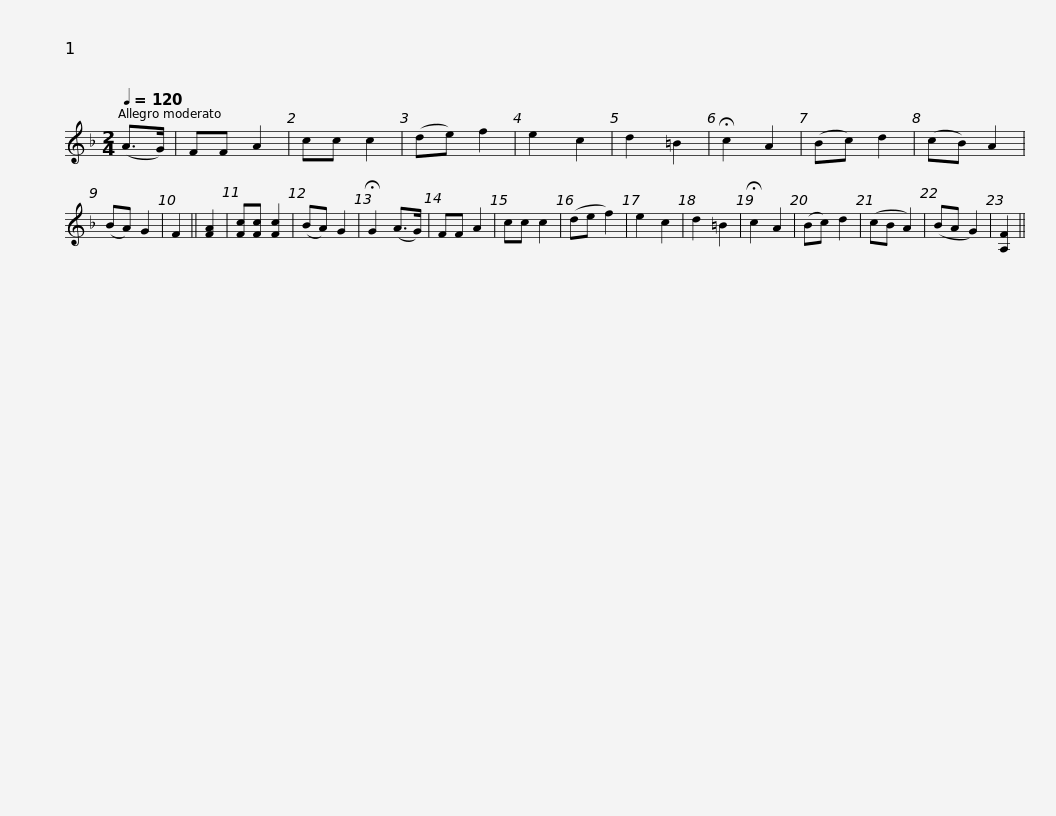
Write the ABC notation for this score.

X:1
L:1/8
Q:1/4=120
M:2/4
I:linebreak $
K:F
V:1 treble
V:1
 (A>G) | FF A2 | cc c2 | (de) f2 | e2 c2 | %5
 d2 =B2 | !fermata!c2 A2 | (Bc) d2 | (cB) A2 | (BA) G2 | %10
 F2 || [FA]2 | [Fc][Fc] [Fc]2 | (BA) G2 |$ !fermata!G2 (A>G) | %15
 FF A2 | cc c2 | (de f2) | e2 c2 | d2 =B2 | %20
 !fermata!c2 A2 | (Bc) d2 | (cB A2) | (BA G2) | [A,F]2 || %25
